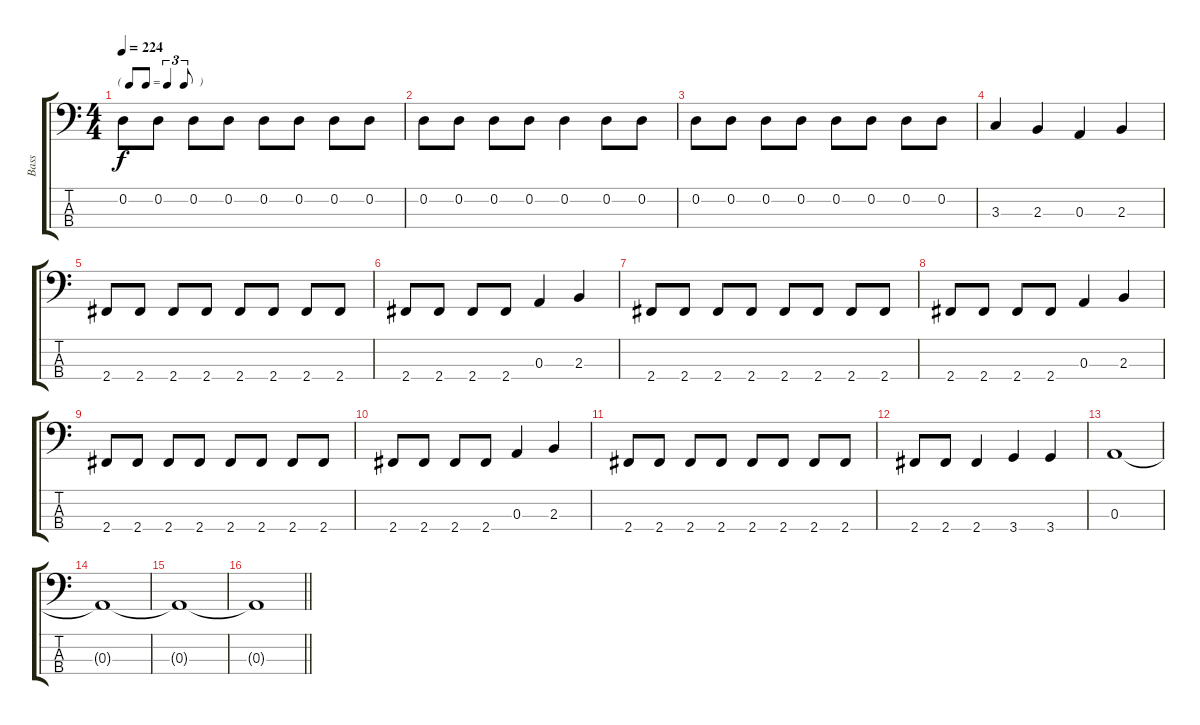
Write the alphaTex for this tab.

\track ("Bass" "Bass") {instrument electricbassfinger}
\staff {score tabs}
\tuning (G2 D2 A1 E1) {hide}
\ts (4 4)
\tf triplet8th
\tempo 224
\clef f4
\ks c
0.2.8{dy f} 0.2.8 0.2.8 0.2.8 0.2.8 0.2.8 0.2.8 0.2.8 |
0.2.8 0.2.8 0.2.8 0.2.8 0.2.4 0.2.8 0.2.8 |
0.2.8 0.2.8 0.2.8 0.2.8 0.2.8 0.2.8 0.2.8 0.2.8 |
3.3.4 2.3.4 0.3.4 2.3.4 |
2.4.8 2.4.8 2.4.8 2.4.8 2.4.8 2.4.8 2.4.8 2.4.8 |
2.4.8 2.4.8 2.4.8 2.4.8 0.3.4 2.3.4 |
2.4.8 2.4.8 2.4.8 2.4.8 2.4.8 2.4.8 2.4.8 2.4.8 |
2.4.8 2.4.8 2.4.8 2.4.8 0.3.4 2.3.4 |
2.4.8 2.4.8 2.4.8 2.4.8 2.4.8 2.4.8 2.4.8 2.4.8 |
2.4.8 2.4.8 2.4.8 2.4.8 0.3.4 2.3.4 |
2.4.8 2.4.8 2.4.8 2.4.8 2.4.8 2.4.8 2.4.8 2.4.8 |
2.4.8 2.4.8 2.4.4 3.4.4 3.4.4 |
0.3.1 |
0.3{t}.1 |
0.3{t}.1 |
\barLineRight lightlight
0.3{t}.1
